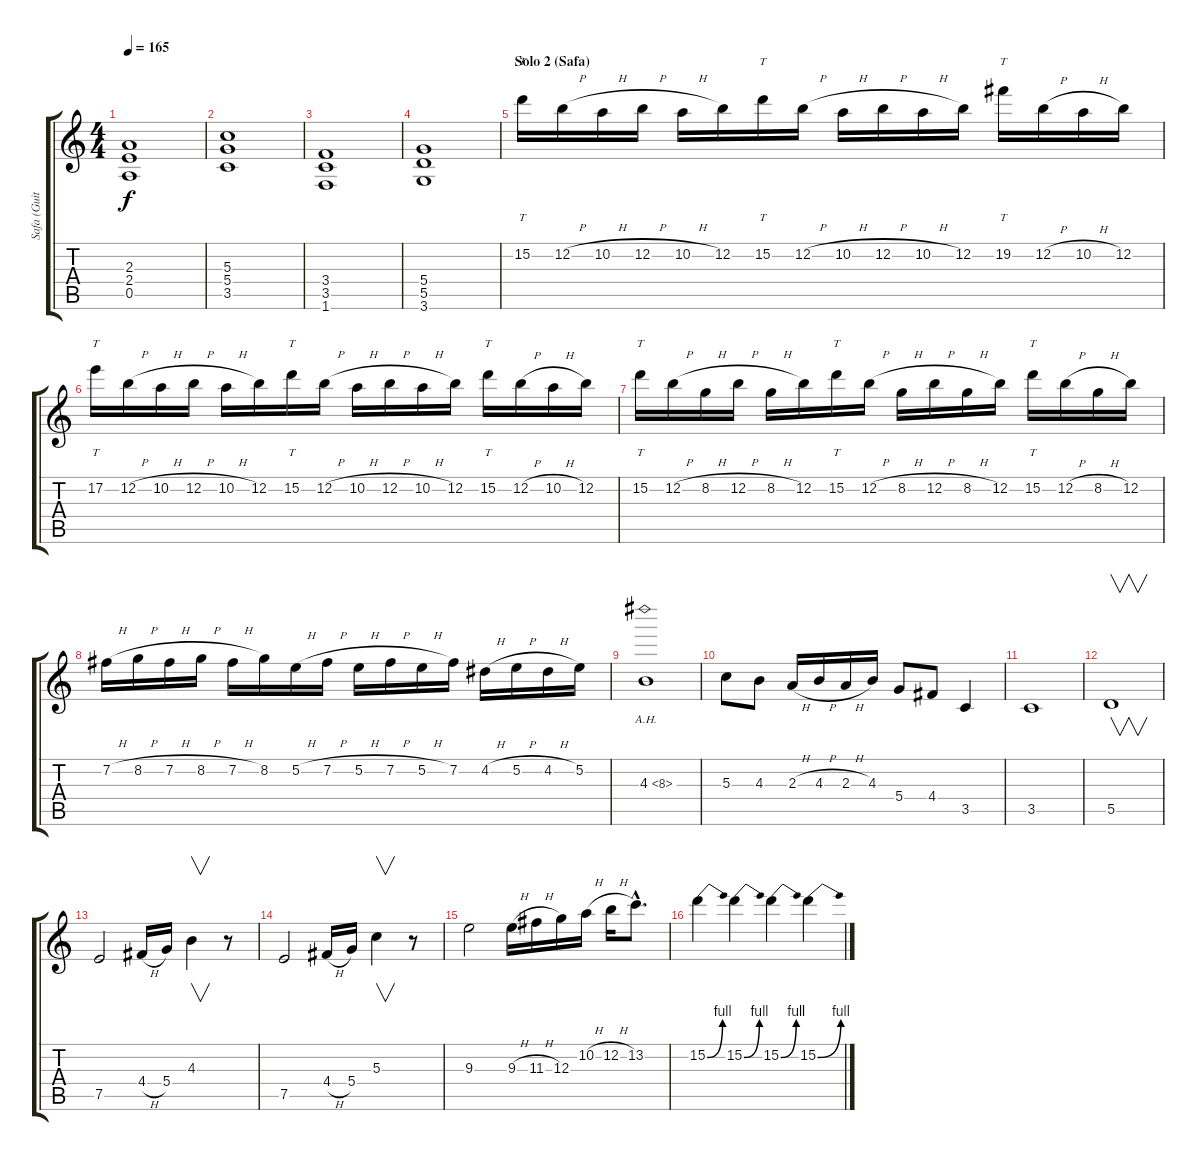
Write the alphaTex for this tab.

\track ("Safa (Guitar 1)" "Safa (Guit") {instrument distortionguitar}
\staff {score tabs}
\tuning (E4 B3 G3 D3 A2 E2) {hide}
\ts (4 4)
\tempo 165
\clef g2
\ks c
(2.3 2.4 0.5).1{dy f} |
(5.3 5.4 3.5).1 |
(3.4 3.5 1.6).1 |
(5.4 5.5 3.6).1 |
\section ("" "Solo 2 (Safa)")
15.2.16{tt volume 16} 12.2{h}.16 10.2{h}.16 12.2{h}.16 10.2{h}.16 12.2.16 15.2.16{tt} 12.2{h}.16 10.2{h}.16 12.2{h}.16 10.2{h}.16 12.2.16 19.2.16{tt} 12.2{h}.16 10.2{h}.16 12.2.16 |
17.2.16{tt} 12.2{h}.16 10.2{h}.16 12.2{h}.16 10.2{h}.16 12.2.16 15.2.16{tt} 12.2{h}.16 10.2{h}.16 12.2{h}.16 10.2{h}.16 12.2.16 15.2.16{tt} 12.2{h}.16 10.2{h}.16 12.2.16 |
15.2.16{tt} 12.2{h}.16 8.2{h}.16 12.2{h}.16 8.2{h}.16 12.2.16 15.2.16{tt} 12.2{h}.16 8.2{h}.16 12.2{h}.16 8.2{h}.16 12.2.16 15.2.16{tt} 12.2{h}.16 8.2{h}.16 12.2.16 |
7.2{h}.16 8.2{h}.16 7.2{h}.16 8.2{h}.16 7.2{h}.16 8.2.16 5.2{h}.16 7.2{h}.16 5.2{h}.16 7.2{h}.16 5.2{h}.16 7.2.16 4.2{h}.16 5.2{h}.16 4.2{h}.16 5.2.16 |
4.3{ah 4}.1 |
5.3.8 4.3.8 2.3{h}.16 4.3{h}.16 2.3{h}.16 4.3.16 5.4.8 4.4.8 3.5.4 |
3.5.1 |
5.5.1{v} |
7.5.2 4.4{h}.16 5.4.16 4.3.4{v} r.8 |
7.5.2 4.4{h}.16 5.4.16 5.3.4{v} r.8 |
9.3.2 9.3{h}.16 11.3{h}.16 12.3.16 10.2{h}.16 12.2{h}.16 13.2{hac}.8{d} |
15.2{be (bend 0 0 60 4)}.4 15.2{be (bend 0 0 60 4)}.4 15.2{be (bend 0 0 60 4)}.4 15.2{be (bend 0 0 60 4)}.4
